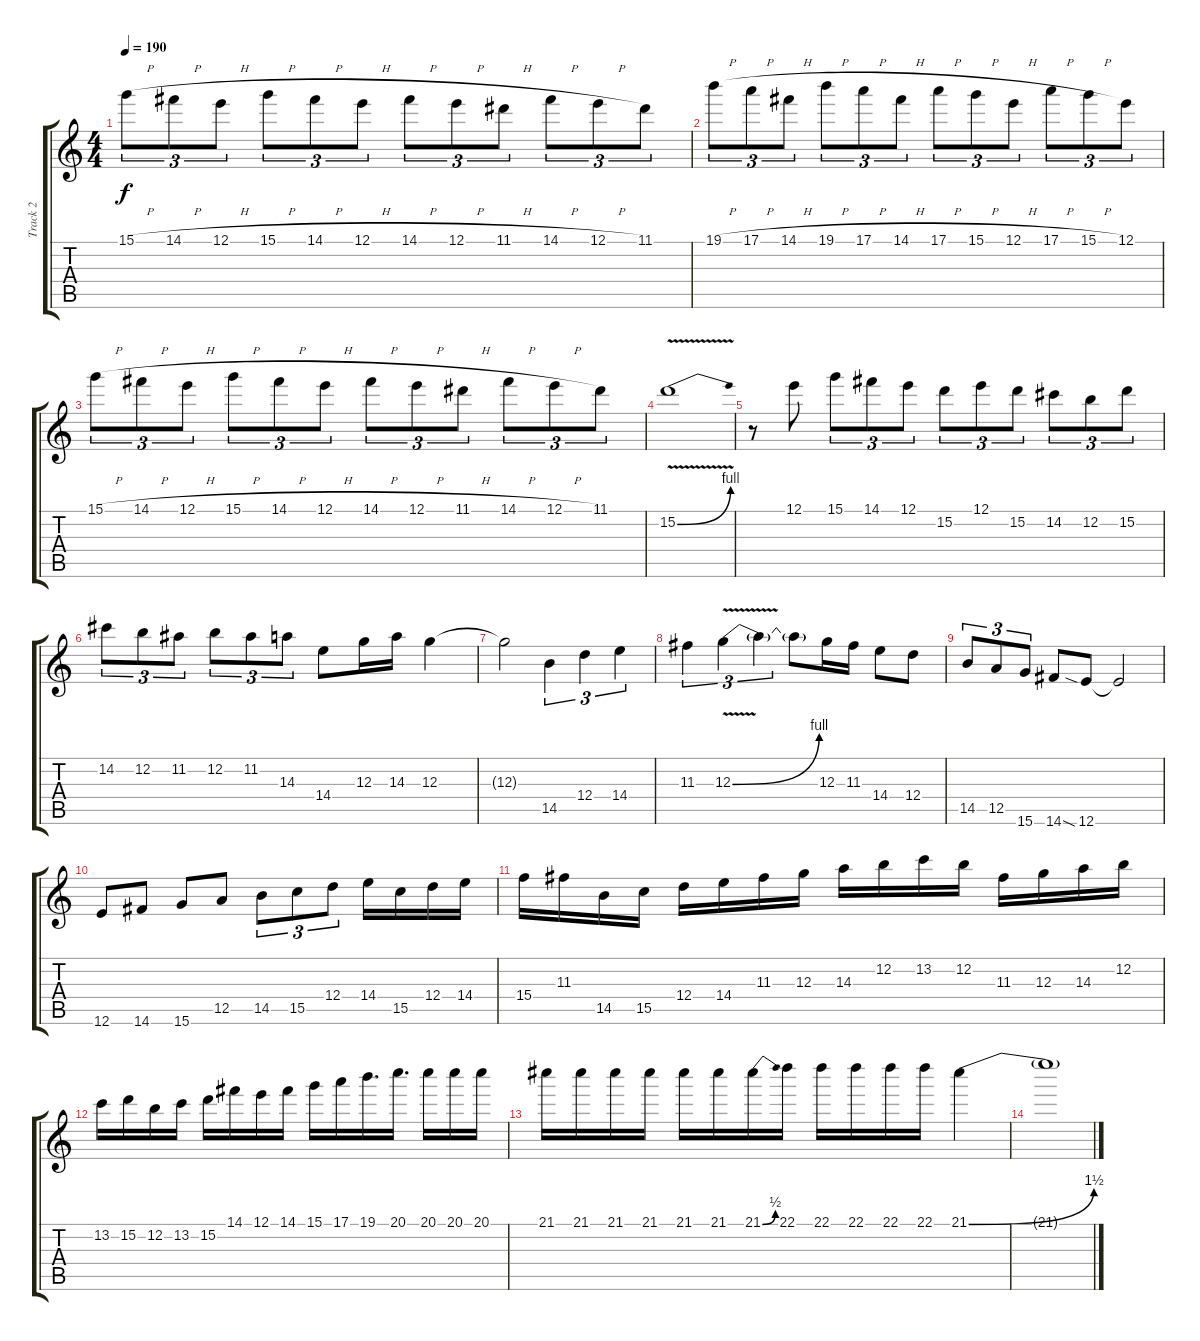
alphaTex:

\track ("Track 2" "Track 2") {instrument overdrivenguitar}
\staff {score tabs}
\tuning (E4 B3 G3 D3 A2 E2) {hide}
\ts (4 4)
\tempo 190
\clef g2
\ks c
15.1{h}.8{tu (3 2) dy f} 14.1{h}.8{tu (3 2)} 12.1{h}.8{tu (3 2)} 15.1{h}.8{tu (3 2)} 14.1{h}.8{tu (3 2)} 12.1{h}.8{tu (3 2)} 14.1{h}.8{tu (3 2)} 12.1{h}.8{tu (3 2)} 11.1{h}.8{tu (3 2)} 14.1{h}.8{tu (3 2)} 12.1{h}.8{tu (3 2)} 11.1.8{tu (3 2)} |
19.1{h}.8{tu (3 2)} 17.1{h}.8{tu (3 2)} 14.1{h}.8{tu (3 2)} 19.1{h}.8{tu (3 2)} 17.1{h}.8{tu (3 2)} 14.1{h}.8{tu (3 2)} 17.1{h}.8{tu (3 2)} 15.1{h}.8{tu (3 2)} 12.1{h}.8{tu (3 2)} 17.1{h}.8{tu (3 2)} 15.1{h}.8{tu (3 2)} 12.1.8{tu (3 2)} |
15.1{h}.8{tu (3 2)} 14.1{h}.8{tu (3 2)} 12.1{h}.8{tu (3 2)} 15.1{h}.8{tu (3 2)} 14.1{h}.8{tu (3 2)} 12.1{h}.8{tu (3 2)} 14.1{h}.8{tu (3 2)} 12.1{h}.8{tu (3 2)} 11.1{h}.8{tu (3 2)} 14.1{h}.8{tu (3 2)} 12.1{h}.8{tu (3 2)} 11.1.8{tu (3 2)} |
15.2{be (bend 0 0 60 4) v}.1 |
r.8 12.1.8 15.1.8{tu (3 2)} 14.1.8{tu (3 2)} 12.1.8{tu (3 2)} 15.2.8{tu (3 2)} 12.1.8{tu (3 2)} 15.2.8{tu (3 2)} 14.2.8{tu (3 2)} 12.2.8{tu (3 2)} 15.2.8{tu (3 2)} |
14.2.8{tu (3 2)} 12.2.8{tu (3 2)} 11.2.8{tu (3 2)} 12.2.8{tu (3 2)} 11.2.8{tu (3 2)} 14.3.8{tu (3 2)} 14.4.8 12.3.16 14.3.16 12.3.4 |
12.3{t}.2 14.5.4{tu (3 2)} 12.4.4{tu (3 2)} 14.4.4{tu (3 2)} |
11.3.4{tu (3 2)} 12.3{be (bend 0 0 60 4) v}.4{tu (3 2)} 12.3{t}.4{tu (3 2)} 12.3{t}.8 12.3.16 11.3.16 14.4.8 12.4.8 |
14.5.8{tu (3 2)} 12.5.8{tu (3 2)} 15.6.8{tu (3 2)} 14.6.8 12.6{sia}.8 12.6{t}.2 |
12.6.8 14.6.8 15.6.8 12.5.8 14.5.8{tu (3 2)} 15.5.8{tu (3 2)} 12.4.8{tu (3 2)} 14.4.16 15.5.16 12.4.16 14.4.16 |
15.4.16 11.3.16 14.5.16 15.5.16 12.4.16 14.4.16 11.3.16 12.3.16 14.3.16 12.2.16 13.2.16 12.2.16 11.3.16 12.3.16 14.3.16 12.2.16 |
13.2.16 15.2.16 12.2.16 13.2.16 15.2.16 14.1.16 12.1.16 14.1.16 15.1.16 17.1.16 19.1.16{d} 20.1.16{d} 20.1.16 20.1.16 20.1.16 |
21.1.16 21.1.16 21.1.16 21.1.16 21.1.16 21.1.16 21.1{be (bend 0 0 60 2)}.16 22.1.16 22.1.16 22.1.16 22.1.16 22.1.16 21.1{be (bend 0 0 60 6)}.4 |
21.1{t}.1
